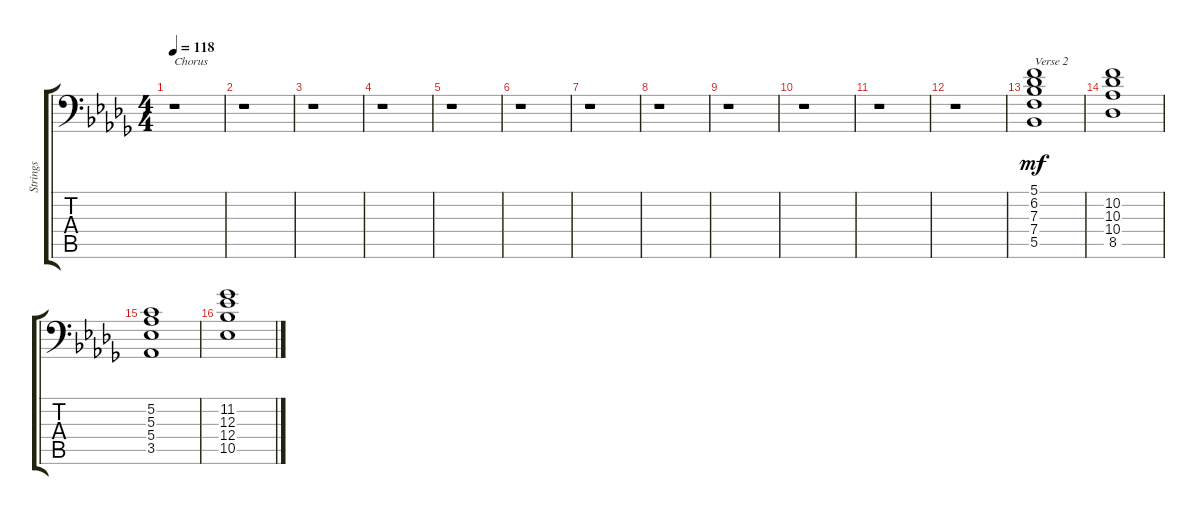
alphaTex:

\track ("Strings" "Strings") {instrument stringensemble1}
\staff {score tabs}
\tuning (C4 G3 Eb3 Bb2 F2 Bb1) {hide}
\ts (4 4)
\tempo 118
\clef f4
\ks db
r.1{txt "Chorus" dy mf} |
r.1 |
r.1 |
r.1 |
r.1 |
r.1 |
r.1 |
r.1 |
r.1 |
r.1 |
r.1 |
r.1 |
(5.1 6.2 7.3 7.4 5.5).1{txt "Verse 2"} |
(10.2 10.3 10.4 8.5).1 |
(5.2 5.3 5.4 3.5).1 |
(11.2 12.3 12.4 10.5).1
